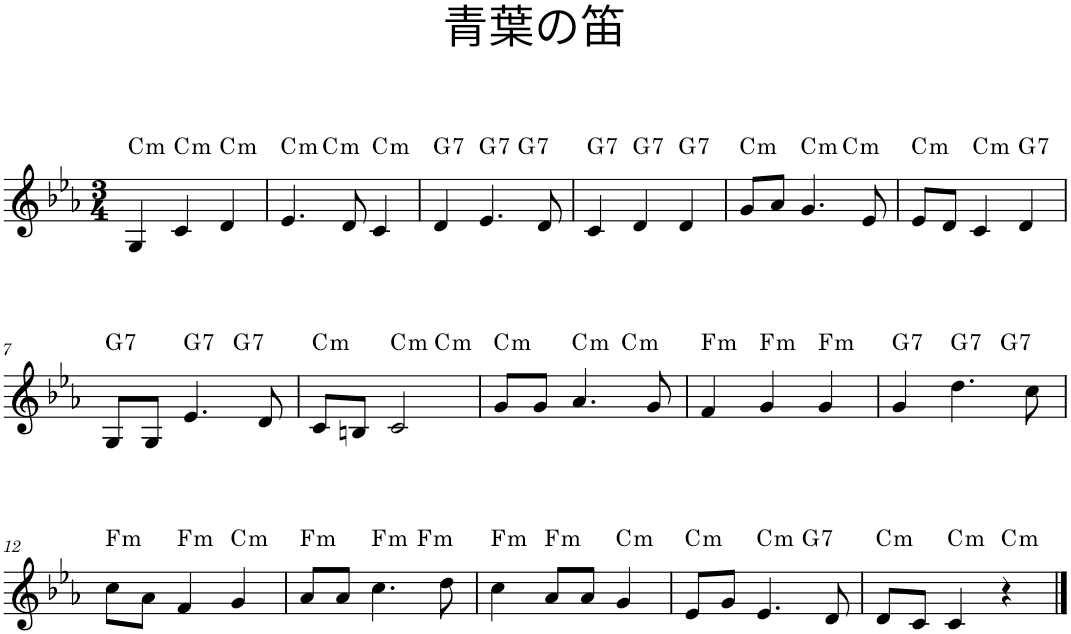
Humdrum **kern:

**kern	**harte
*part1	*part1
*staff1	*
*I"Piano	*
*I'Pno.	*
*clefG2	*
*k[b-e-a-]	*
*M3/4	*
=1	=1
!	!LO:H:kt=m
4G/	C:min
!	!LO:H:kt=m
4c/	C:min
!	!LO:H:kt=m
4d/	C:min
=2	=2
!	!LO:H:kt=m
*^	*
4.e-/	4ryy	C:min
!	!	!LO:H:kt=m
.	2ryy	C:min
8d/	.	.
!	!	!LO:H:kt=m
4c/	.	C:min
=3	=3	=3
!	!	!LO:H:kt=7
4d/	2ryy	G:7
!	!	!LO:H:kt=7
4.e-/	.	G:7
!	!	!LO:H:kt=7
.	4ryy	G:7
8d/	.	.
=4	=4	=4
!	!	!LO:H:kt=7
*v	*v	*
4c/	G:7
!	!LO:H:kt=7
4d/	G:7
!	!LO:H:kt=7
4d/	G:7
=5	=5
!	!LO:H:kt=m
*^	*
8g/L	2ryy	C:min
8a-/J	.	.
!	!	!LO:H:kt=m
4.g/	.	C:min
!	!	!LO:H:kt=m
.	4ryy	C:min
8e-/	.	.
=6	=6	=6
!	!	!LO:H:kt=m
*v	*v	*
8e-/L	C:min
8d/J	.
!	!LO:H:kt=m
4c/	C:min
!	!LO:H:kt=7
4d/	G:7
!!LO:LB:g=z
=7	=7
!	!LO:H:kt=7
*^	*
8G/L	2ryy	G:7
8G/J	.	.
!	!	!LO:H:kt=7
4.e-/	.	G:7
!	!	!LO:H:kt=7
.	4ryy	G:7
8d/	.	.
=8	=8	=8
!	!	!LO:H:kt=m
8c/L	2ryy	C:min
8Bn/J	.	.
!	!	!LO:H:kt=m
2c/	.	C:min
!	!	!LO:H:kt=m
.	4ryy	C:min
=9	=9	=9
!	!	!LO:H:kt=m
8g/L	2ryy	C:min
8g/J	.	.
!	!	!LO:H:kt=m
4.a-/	.	C:min
!	!	!LO:H:kt=m
.	4ryy	C:min
8g/	.	.
=10	=10	=10
!	!	!LO:H:kt=m
*v	*v	*
4f/	F:min
!	!LO:H:kt=m
4g/	F:min
!	!LO:H:kt=m
4g/	F:min
=11	=11
!	!LO:H:kt=7
*^	*
4g/	2ryy	G:7
!	!	!LO:H:kt=7
4.dd\	.	G:7
!	!	!LO:H:kt=7
.	4ryy	G:7
8cc\	.	.
!!LO:LB:g=z	!!
=12	=12	=12
!	!	!LO:H:kt=m
*v	*v	*
8cc\L	F:min
8a-\J	.
!	!LO:H:kt=m
4f/	F:min
!	!LO:H:kt=m
4g/	C:min
=13	=13
!	!LO:H:kt=m
*^	*
8a-/L	2ryy	F:min
8a-/J	.	.
!	!	!LO:H:kt=m
4.cc\	.	F:min
!	!	!LO:H:kt=m
.	4ryy	F:min
8dd\	.	.
=14	=14	=14
!	!	!LO:H:kt=m
*v	*v	*
4cc\	F:min
!	!LO:H:kt=m
8a-/L	F:min
8a-/J	.
!	!LO:H:kt=m
4g/	C:min
=15	=15
!	!LO:H:kt=m
*^	*
8e-/L	2ryy	C:min
8g/J	.	.
!	!	!LO:H:kt=m
4.e-/	.	C:min
!	!	!LO:H:kt=7
.	4ryy	G:7
8d/	.	.
=16	=16	=16
!	!	!LO:H:kt=m
*v	*v	*
8d/L	C:min
8c/J	.
!	!LO:H:kt=m
4c/	C:min
!	!LO:H:kt=m
4r	C:min
==	==
*-	*-
